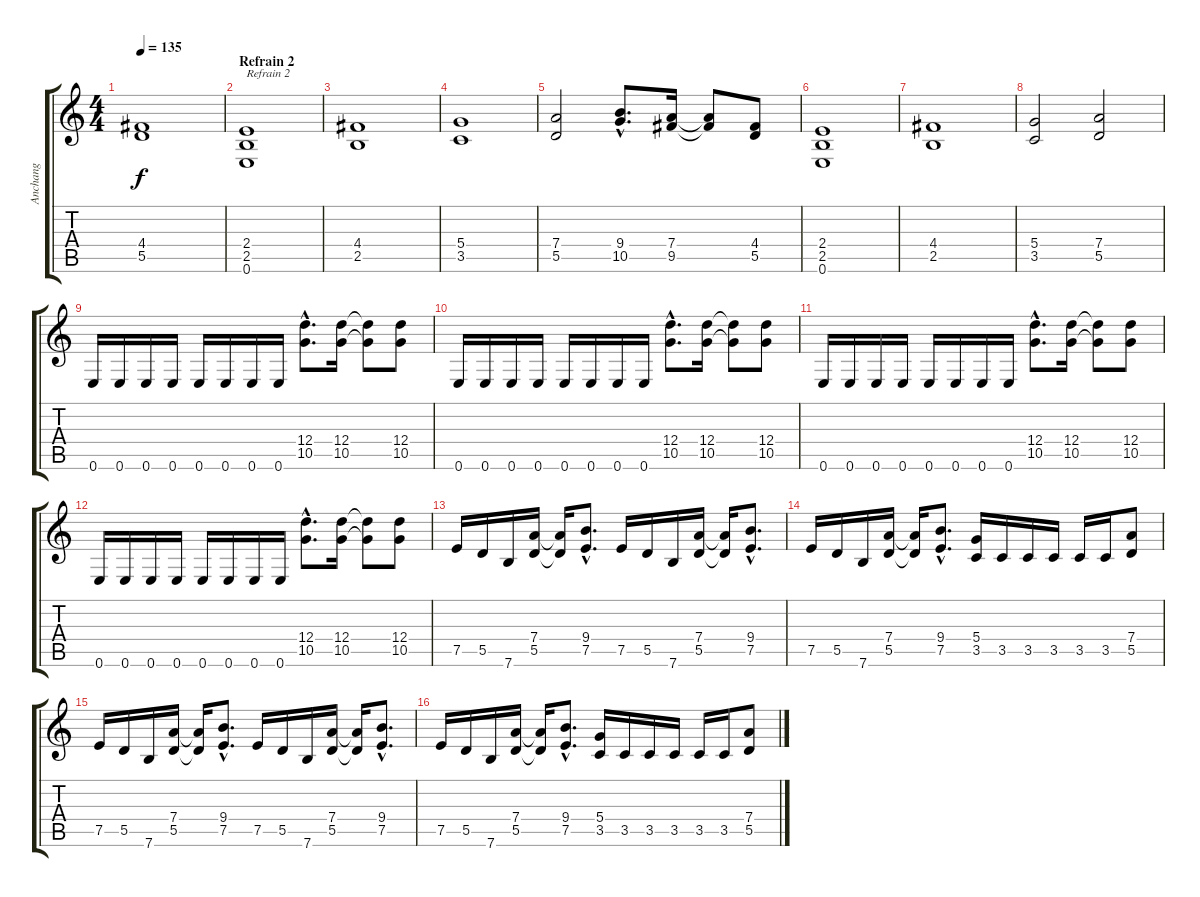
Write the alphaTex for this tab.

\track ("Anchang" "Anchang") {instrument overdrivenguitar}
\staff {score tabs}
\tuning (E4 B3 G3 D3 A2 E2) {hide}
\ts (4 4)
\tempo 135
\clef g2
\ks c
(4.4 5.5).1{dy f} |
\section ("" "Refrain 2")
(2.4 2.5 0.6).1{txt "Refrain 2"} |
(4.4 2.5).1 |
(5.4 3.5).1 |
(7.4 5.5).2 (9.4{hac} 10.5{hac}).8{d} (7.4 9.5).16 (7.4{t} 9.5{t}).8 (4.4 5.5).8 |
(2.4 2.5 0.6).1 |
(4.4 2.5).1 |
(5.4 3.5).2 (7.4 5.5).2 |
0.6.16 0.6.16 0.6.16 0.6.16 0.6.16 0.6.16 0.6.16 0.6.16 (12.4{hac} 10.5{hac}).8{d} (12.4 10.5).16 (12.4{t} 10.5{t}).8 (12.4 10.5).8 |
0.6.16 0.6.16 0.6.16 0.6.16 0.6.16 0.6.16 0.6.16 0.6.16 (12.4{hac} 10.5{hac}).8{d} (12.4 10.5).16 (12.4{t} 10.5{t}).8 (12.4 10.5).8 |
0.6.16 0.6.16 0.6.16 0.6.16 0.6.16 0.6.16 0.6.16 0.6.16 (12.4{hac} 10.5{hac}).8{d} (12.4 10.5).16 (12.4{t} 10.5{t}).8 (12.4 10.5).8 |
0.6.16 0.6.16 0.6.16 0.6.16 0.6.16 0.6.16 0.6.16 0.6.16 (12.4{hac} 10.5{hac}).8{d} (12.4 10.5).16 (12.4{t} 10.5{t}).8 (12.4 10.5).8 |
7.5.16 5.5.16 7.6.16 (7.4 5.5).16 (7.4{t} 5.5{t}).16 (9.4{hac} 7.5{hac}).8{d} 7.5.16 5.5.16 7.6.16 (7.4 5.5).16 (7.4{t} 5.5{t}).16 (9.4{hac} 7.5{hac}).8{d} |
7.5.16 5.5.16 7.6.16 (7.4 5.5).16 (7.4{t} 5.5{t}).16 (9.4{hac} 7.5{hac}).8{d} (5.4 3.5).16 3.5.16 3.5.16 3.5.16 3.5.16 3.5.16 (7.4 5.5).8 |
7.5.16 5.5.16 7.6.16 (7.4 5.5).16 (7.4{t} 5.5{t}).16 (9.4{hac} 7.5{hac}).8{d} 7.5.16 5.5.16 7.6.16 (7.4 5.5).16 (7.4{t} 5.5{t}).16 (9.4{hac} 7.5{hac}).8{d} |
7.5.16 5.5.16 7.6.16 (7.4 5.5).16 (7.4{t} 5.5{t}).16 (9.4{hac} 7.5{hac}).8{d} (5.4 3.5).16 3.5.16 3.5.16 3.5.16 3.5.16 3.5.16 (7.4 5.5).8
